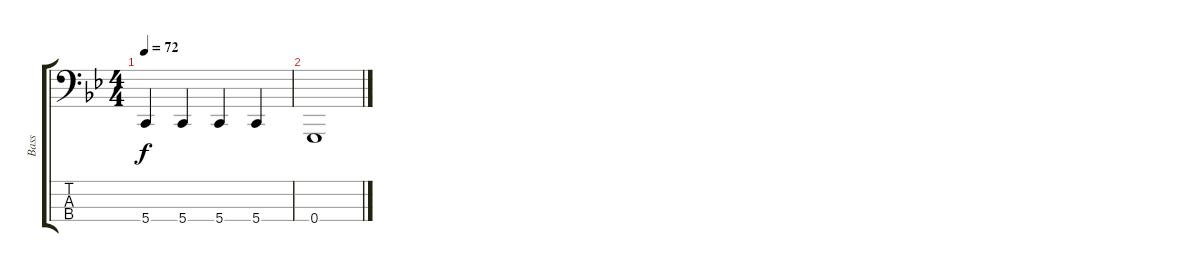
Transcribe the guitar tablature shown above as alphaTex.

\track ("Bass" "Bass") {instrument electricbassfinger}
\staff {score tabs}
\tuning (C2 G1 D1 G0) {hide}
\ts (4 4)
\tempo 72
\clef f4
\ks gminor
5.4.4{dy f} 5.4.4 5.4.4 5.4.4 |
0.4.1
